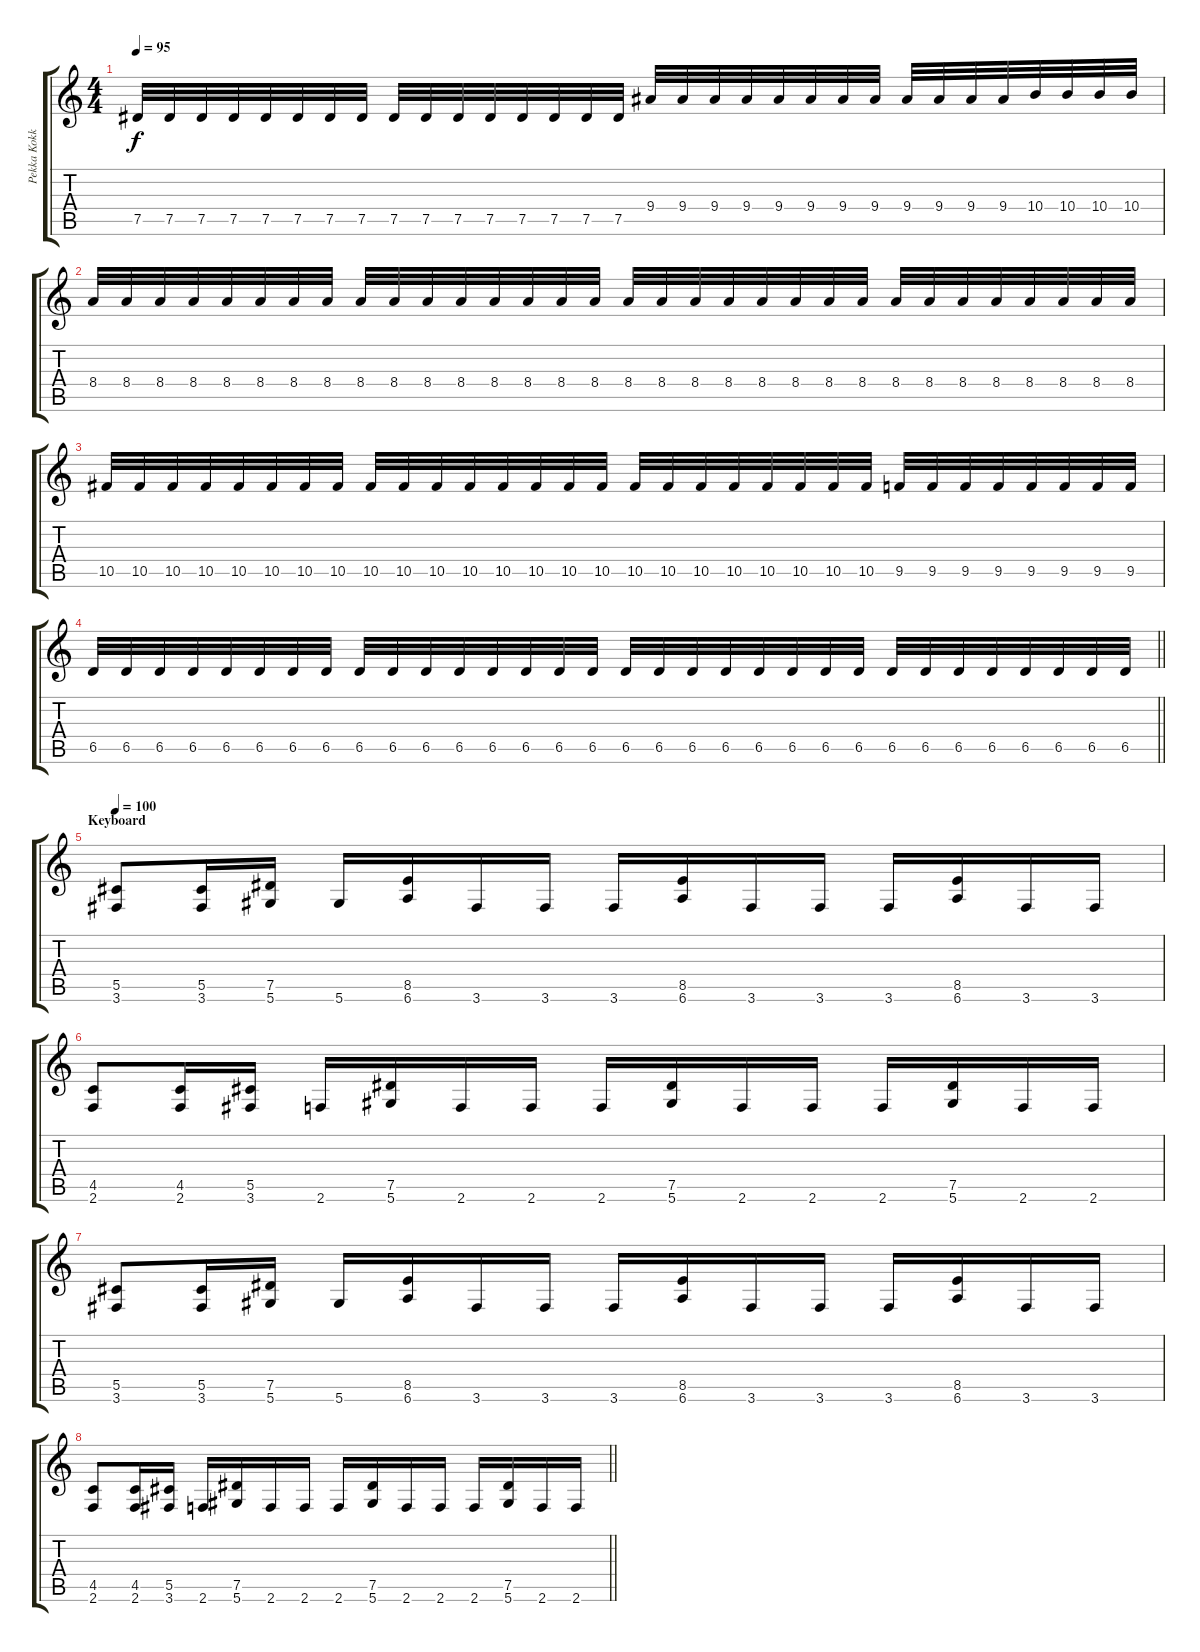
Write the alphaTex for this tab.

\track ("Pekka Kokko " "Pekka Kokk") {instrument distortionguitar}
\staff {score tabs}
\tuning (Eb4 Bb3 Gb3 Db3 Ab2 Eb2) {hide}
\ts (4 4)
\tempo 95
\clef g2
\ks c
7.5.32{dy f} 7.5.32 7.5.32 7.5.32 7.5.32 7.5.32 7.5.32 7.5.32 7.5.32 7.5.32 7.5.32 7.5.32 7.5.32 7.5.32 7.5.32 7.5.32 9.4.32 9.4.32 9.4.32 9.4.32 9.4.32 9.4.32 9.4.32 9.4.32 9.4.32 9.4.32 9.4.32 9.4.32 10.4.32 10.4.32 10.4.32 10.4.32 |
8.4.32 8.4.32 8.4.32 8.4.32 8.4.32 8.4.32 8.4.32 8.4.32 8.4.32 8.4.32 8.4.32 8.4.32 8.4.32 8.4.32 8.4.32 8.4.32 8.4.32 8.4.32 8.4.32 8.4.32 8.4.32 8.4.32 8.4.32 8.4.32 8.4.32 8.4.32 8.4.32 8.4.32 8.4.32 8.4.32 8.4.32 8.4.32 |
10.5.32 10.5.32 10.5.32 10.5.32 10.5.32 10.5.32 10.5.32 10.5.32 10.5.32 10.5.32 10.5.32 10.5.32 10.5.32 10.5.32 10.5.32 10.5.32 10.5.32 10.5.32 10.5.32 10.5.32 10.5.32 10.5.32 10.5.32 10.5.32 9.5.32 9.5.32 9.5.32 9.5.32 9.5.32 9.5.32 9.5.32 9.5.32 |
\barLineRight lightlight
6.5.32 6.5.32 6.5.32 6.5.32 6.5.32 6.5.32 6.5.32 6.5.32 6.5.32 6.5.32 6.5.32 6.5.32 6.5.32 6.5.32 6.5.32 6.5.32 6.5.32 6.5.32 6.5.32 6.5.32 6.5.32 6.5.32 6.5.32 6.5.32 6.5.32 6.5.32 6.5.32 6.5.32 6.5.32 6.5.32 6.5.32 6.5.32 |
\section ("" "Keyboard")
\tempo 100
(5.5 3.6).8 (5.5 3.6).16 (7.5 5.6).16 5.6.16 (8.5 6.6).16 3.6.16 3.6.16 3.6.16 (8.5 6.6).16 3.6.16 3.6.16 3.6.16 (8.5 6.6).16 3.6.16 3.6.16 |
(4.5 2.6).8 (4.5 2.6).16 (5.5 3.6).16 2.6.16 (7.5 5.6).16 2.6.16 2.6.16 2.6.16 (7.5 5.6).16 2.6.16 2.6.16 2.6.16 (7.5 5.6).16 2.6.16 2.6.16 |
(5.5 3.6).8 (5.5 3.6).16 (7.5 5.6).16 5.6.16 (8.5 6.6).16 3.6.16 3.6.16 3.6.16 (8.5 6.6).16 3.6.16 3.6.16 3.6.16 (8.5 6.6).16 3.6.16 3.6.16 |
\barLineRight lightlight
(4.5 2.6).8 (4.5 2.6).16 (5.5 3.6).16 2.6.16 (7.5 5.6).16 2.6.16 2.6.16 2.6.16 (7.5 5.6).16 2.6.16 2.6.16 2.6.16 (7.5 5.6).16 2.6.16 2.6.16
